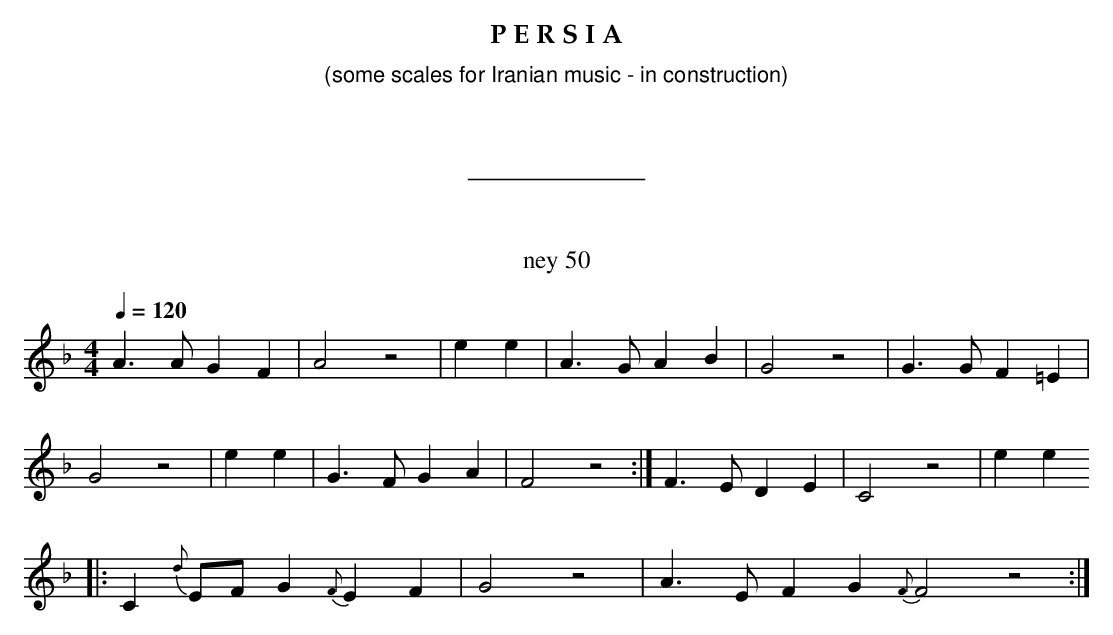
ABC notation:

X:1
T:
T:ney 50
L:1/4
Q:1/4=120
M:4/4
K:F
A>A GF | A2 z2 | repet | A>G AB | G2 z2 | G>G F=E |
G2 z2 | repet | G>F GA | F2 z2 :| F>E DE | C2 z2 | repet
|:C{d}E/F/ G{F} EF | G2 z2 | A>E F G{F} F2 z2 :|]
